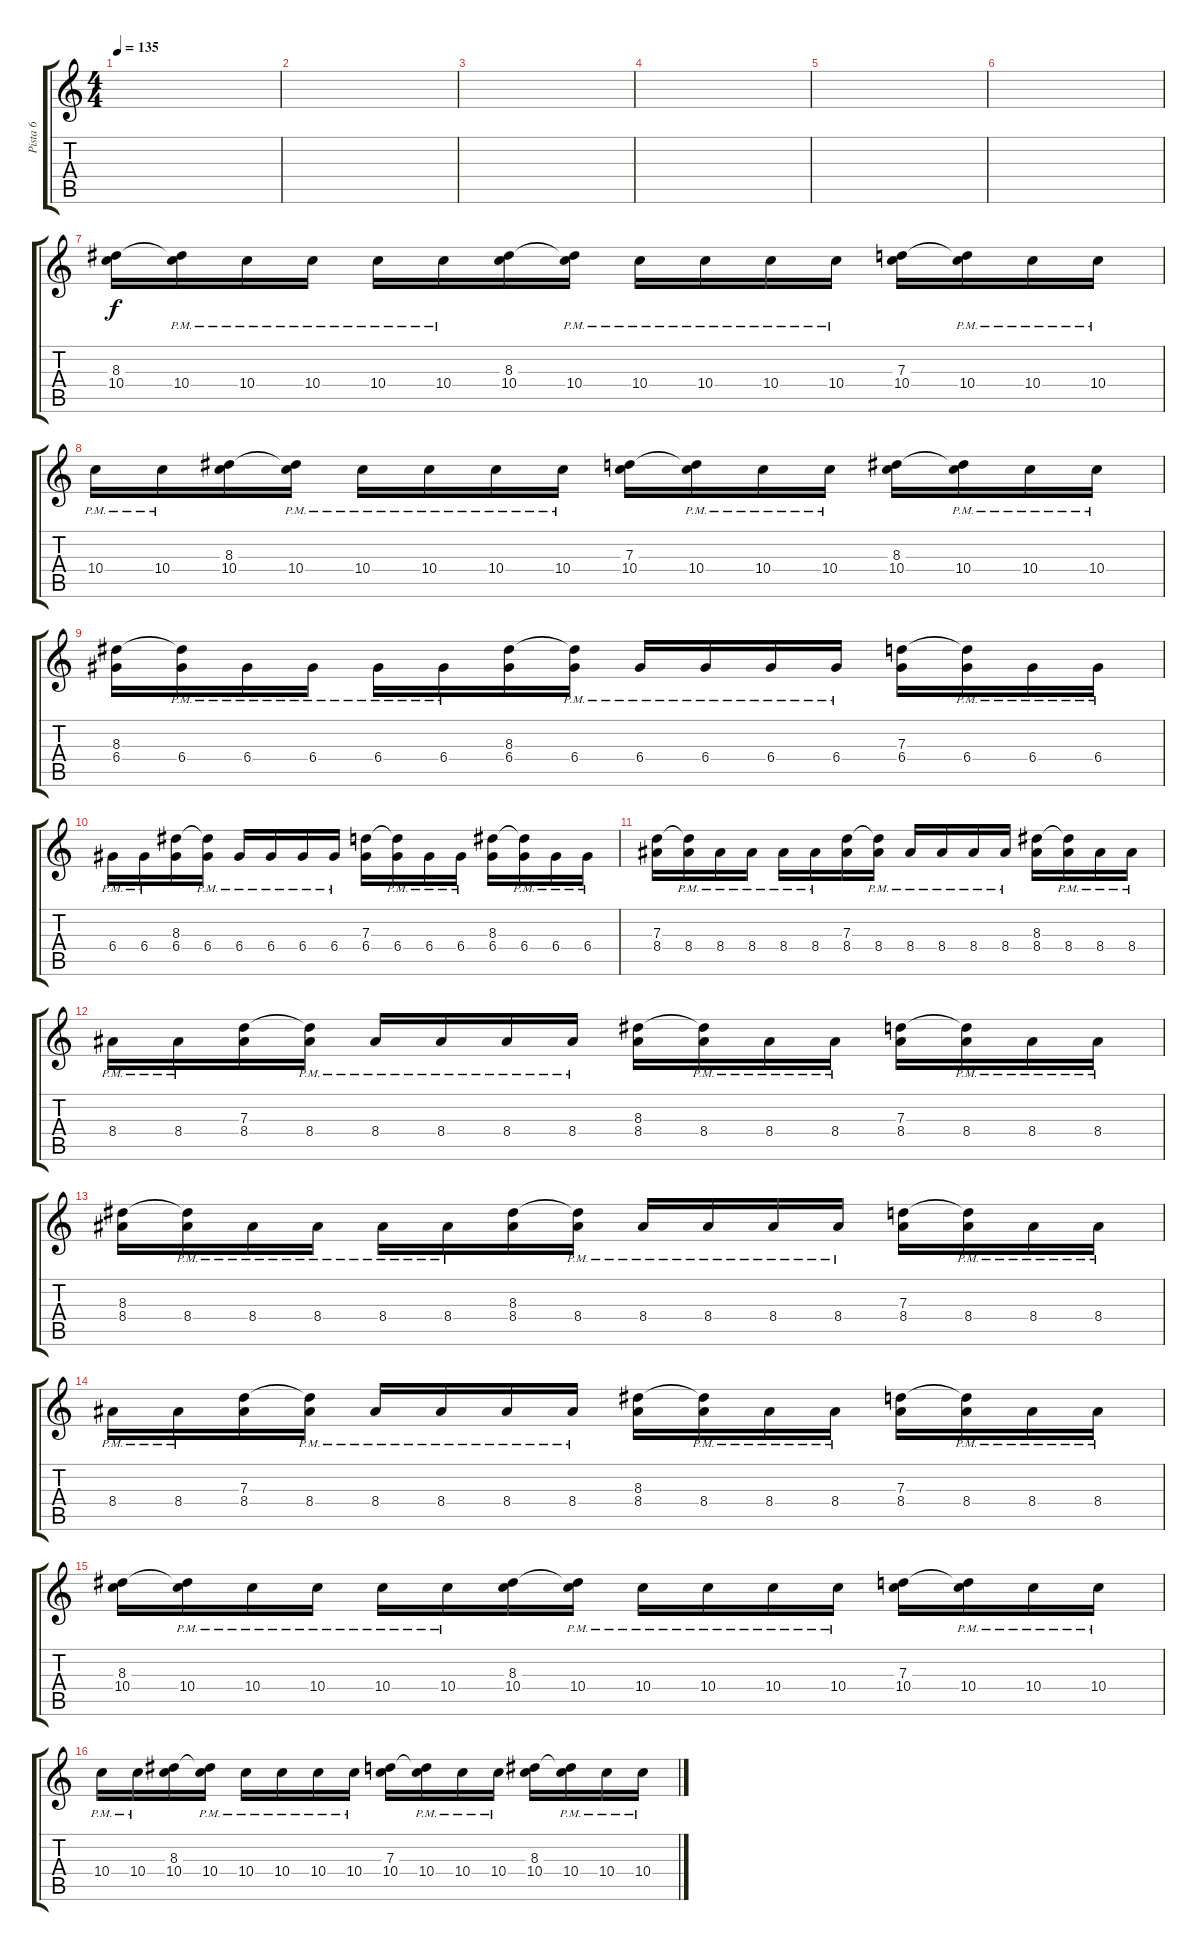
\track ("Pista 6" "Pista 6") {instrument distortionguitar}
\staff {score tabs}
\tuning (E4 B3 G3 D3 A2 E2) {hide}
\ts (4 4)
\tempo 135
\clef g2
\ks c
|
|
|
|
|
|
(8.3 10.4).16 (8.3{t} 10.4{pm}).16 10.4{pm}.16 10.4{pm}.16 10.4{pm}.16 10.4{pm}.16 (8.3 10.4).16 (8.3{t} 10.4{pm}).16 10.4{pm}.16 10.4{pm}.16 10.4{pm}.16 10.4{pm}.16 (7.3 10.4).16 (7.3{t} 10.4{pm}).16 10.4{pm}.16 10.4{pm}.16 |
10.4{pm}.16 10.4{pm}.16 (8.3 10.4).16 (8.3{t} 10.4{pm}).16 10.4{pm}.16 10.4{pm}.16 10.4{pm}.16 10.4{pm}.16 (7.3 10.4).16 (7.3{t} 10.4{pm}).16 10.4{pm}.16 10.4{pm}.16 (8.3 10.4).16 (8.3{t} 10.4{pm}).16 10.4{pm}.16 10.4{pm}.16 |
(8.3 6.4).16 (8.3{t} 6.4{pm}).16 6.4{pm}.16 6.4{pm}.16 6.4{pm}.16 6.4{pm}.16 (8.3 6.4).16 (8.3{t} 6.4{pm}).16 6.4{pm}.16 6.4{pm}.16 6.4{pm}.16 6.4{pm}.16 (7.3 6.4).16 (7.3{t} 6.4{pm}).16 6.4{pm}.16 6.4{pm}.16 |
6.4{pm}.16 6.4{pm}.16 (8.3 6.4).16 (8.3{t} 6.4{pm}).16 6.4{pm}.16 6.4{pm}.16 6.4{pm}.16 6.4{pm}.16 (7.3 6.4).16 (7.3{t} 6.4{pm}).16 6.4{pm}.16 6.4{pm}.16 (8.3 6.4).16 (8.3{t} 6.4{pm}).16 6.4{pm}.16 6.4{pm}.16 |
(7.3 8.4).16 (7.3{t} 8.4{pm}).16 8.4{pm}.16 8.4{pm}.16 8.4{pm}.16 8.4{pm}.16 (7.3 8.4).16 (7.3{t} 8.4{pm}).16 8.4{pm}.16 8.4{pm}.16 8.4{pm}.16 8.4{pm}.16 (8.3 8.4).16 (8.3{t} 8.4{pm}).16 8.4{pm}.16 8.4{pm}.16 |
8.4{pm}.16 8.4{pm}.16 (7.3 8.4).16 (7.3{t} 8.4{pm}).16 8.4{pm}.16 8.4{pm}.16 8.4{pm}.16 8.4{pm}.16 (8.3 8.4).16 (8.3{t} 8.4{pm}).16 8.4{pm}.16 8.4{pm}.16 (7.3 8.4).16 (7.3{t} 8.4{pm}).16 8.4{pm}.16 8.4{pm}.16 |
(8.3 8.4).16 (8.3{t} 8.4{pm}).16 8.4{pm}.16 8.4{pm}.16 8.4{pm}.16 8.4{pm}.16 (8.3 8.4).16 (8.3{t} 8.4{pm}).16 8.4{pm}.16 8.4{pm}.16 8.4{pm}.16 8.4{pm}.16 (7.3 8.4).16 (7.3{t} 8.4{pm}).16 8.4{pm}.16 8.4{pm}.16 |
8.4{pm}.16 8.4{pm}.16 (7.3 8.4).16 (7.3{t} 8.4{pm}).16 8.4{pm}.16 8.4{pm}.16 8.4{pm}.16 8.4{pm}.16 (8.3 8.4).16 (8.3{t} 8.4{pm}).16 8.4{pm}.16 8.4{pm}.16 (7.3 8.4).16 (7.3{t} 8.4{pm}).16 8.4{pm}.16 8.4{pm}.16 |
(8.3 10.4).16 (8.3{t} 10.4{pm}).16 10.4{pm}.16 10.4{pm}.16 10.4{pm}.16 10.4{pm}.16 (8.3 10.4).16 (8.3{t} 10.4{pm}).16 10.4{pm}.16 10.4{pm}.16 10.4{pm}.16 10.4{pm}.16 (7.3 10.4).16 (7.3{t} 10.4{pm}).16 10.4{pm}.16 10.4{pm}.16 |
10.4{pm}.16 10.4{pm}.16 (8.3 10.4).16 (8.3{t} 10.4{pm}).16 10.4{pm}.16 10.4{pm}.16 10.4{pm}.16 10.4{pm}.16 (7.3 10.4).16 (7.3{t} 10.4{pm}).16 10.4{pm}.16 10.4{pm}.16 (8.3 10.4).16 (8.3{t} 10.4{pm}).16 10.4{pm}.16 10.4{pm}.16
